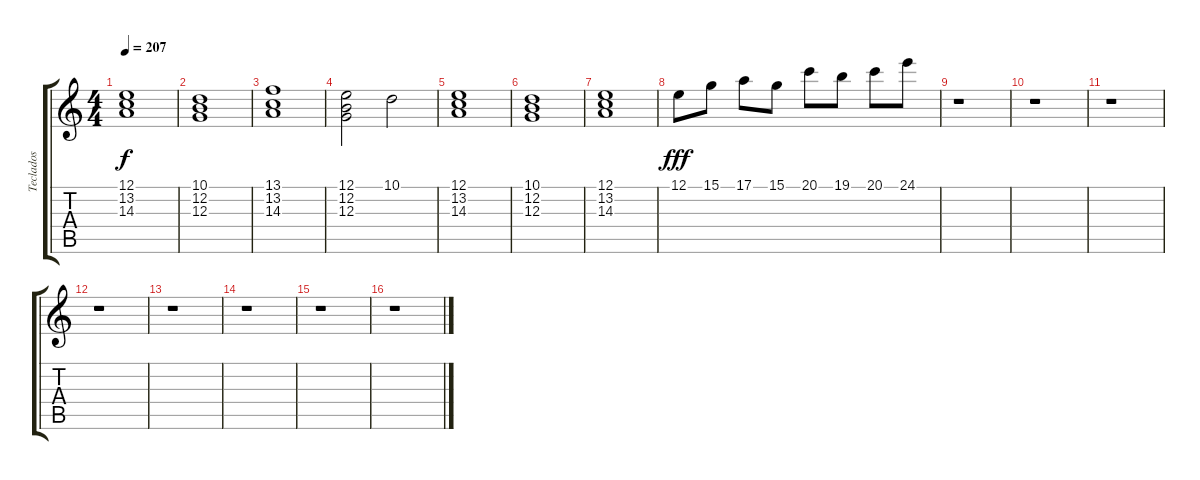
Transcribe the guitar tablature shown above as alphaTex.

\track ("Teclados" "Teclados") {instrument stringensemble1}
\staff {score tabs}
\tuning (E4 B3 G3 D3 A2 E2) {hide}
\ts (4 4)
\tempo 207
\clef g2
\ks c
(12.1 13.2 14.3).1{dy f} |
(10.1 12.2 12.3).1 |
(13.1 13.2 14.3).1 |
(12.1 12.2 12.3).2 10.1.2 |
(12.1 13.2 14.3).1 |
(10.1 12.2 12.3).1 |
(12.1 13.2 14.3).1 |
12.1.8{dy fff} 15.1.8 17.1.8 15.1.8 20.1.8 19.1.8 20.1.8 24.1.8 |
r.1 |
r.1 |
r.1 |
r.1 |
r.1 |
r.1 |
r.1 |
r.1
